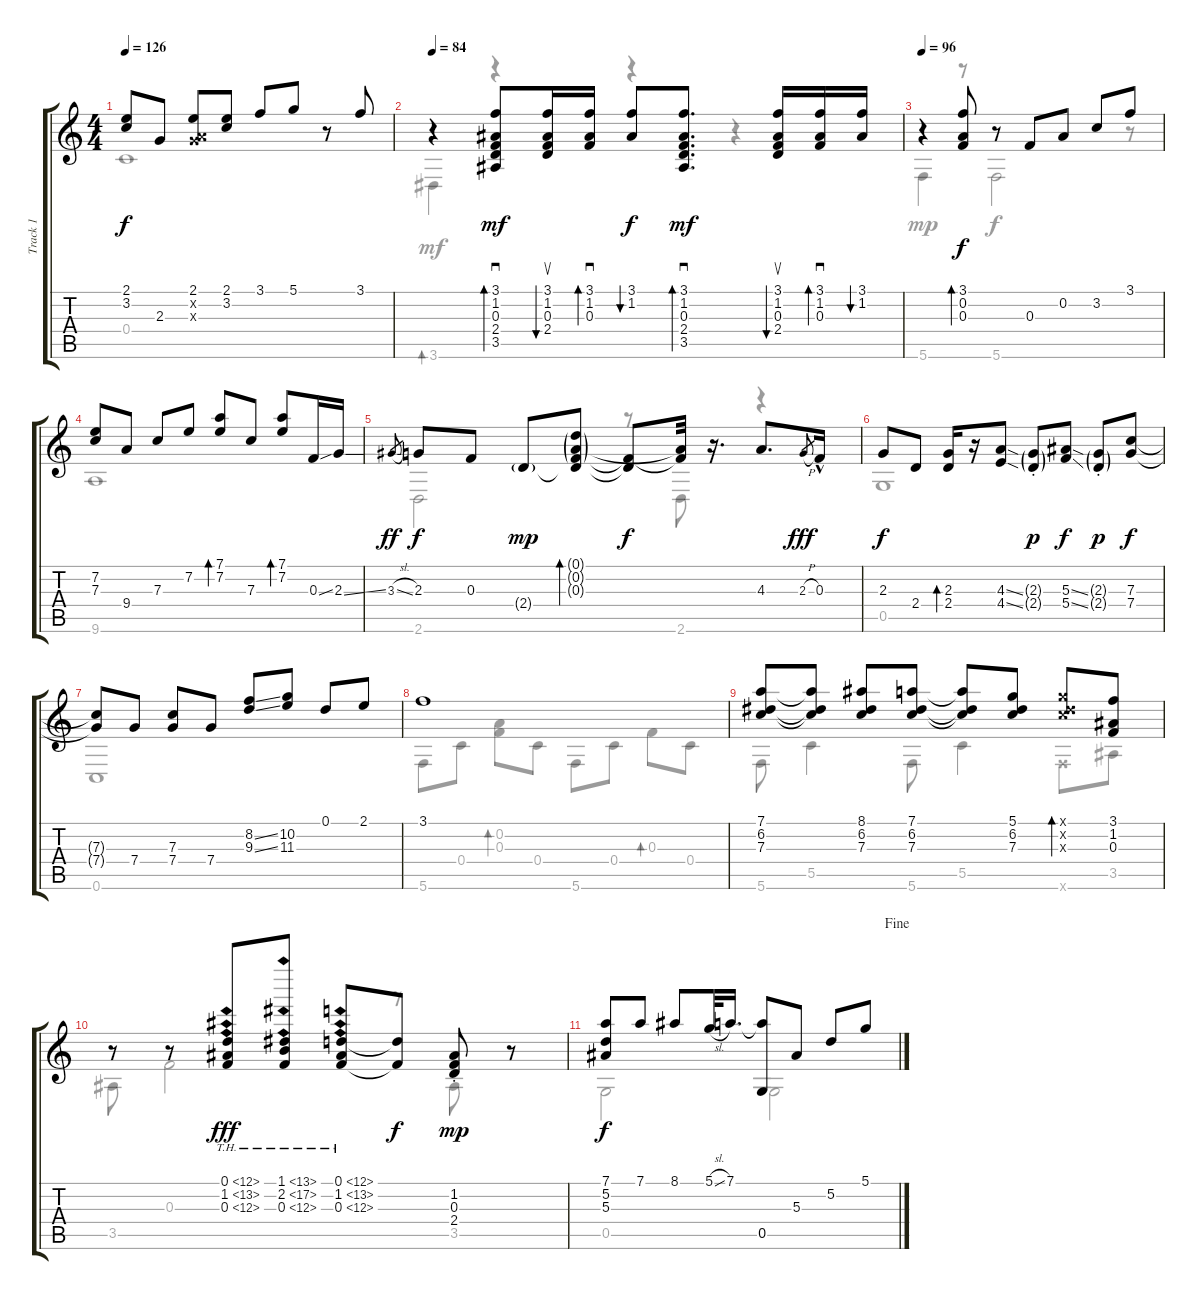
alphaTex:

\track ("Track 1" "Track 1") {instrument acousticguitarsteel}
\staff {score tabs}
\tuning (D4 A3 F3 C3 G2 C2) {hide}
\voice
\ts (4 4)
\tempo 126
\clef g2
\ks c
(2.1 3.2).8{dy f} 2.3.8 (2.1 0.2{x} 2.3{x}).8 (2.1 3.2).8 3.1.8 5.1.8 r.8 3.1.8 |
\tempo 84
r.4 (3.1 1.2 0.3 2.4 3.5).8{sd bd 30 dy mf} (3.1 1.2 0.3 2.4).16{su bu 30} (3.1 1.2 0.3).16{sd bd 30} (3.1 1.2).8{bu 30 dy f} (3.1 1.2 0.3 2.4 3.5).8{d sd bd 30 dy mf} (3.1 1.2 0.3 2.4).16{su bu 30} (3.1 1.2 0.3).16{sd bd 30} (3.1 1.2).16{bu 30} |
\tempo 96
r.4 (3.1 0.2 0.3).8{bd 30 dy f} r.8 0.3.8 0.2.8 3.2.8 3.1.8 |
(7.2 7.3).8 9.4.8 7.3.8 7.2.8 (7.1 7.2).8{bd 60} 7.3.8 (7.1 7.2).8{bd 60} 0.3{ss}.16 2.3{ss}.16 |
3.3{sl}.8{gr dy ff} 2.3.8{dy f} 0.3.8 2.4{g}.8{dy mp} (0.1{g} 0.2{g} 0.3{g} 2.4{t}).8{bd 60} (0.3{t} 2.4{t}).8{dy f} (0.2{t} 0.3{t}).32 r.16{d} 4.3.8{d} 2.3{h}.8{gr dy fff} 0.3{hac}.16 |
2.3.8{dy f} 2.4.8 (2.3 2.4).16{bd 30} r.16 (4.3{ss} 4.4{ss}).8 (2.3{g st} 2.4{g}).8{dy p} (5.3{ss} 5.4{ss}).8{dy f} (2.3{g st} 2.4{g st}).8{dy p} (7.3 7.4).8{dy f} |
(7.3{t} 7.4{t}).8 7.4.8 (7.3 7.4).8 7.4.8 (8.2{ss} 9.3{ss}).8 (10.2 11.3).8 0.1.8 2.1.8 |
3.1.1 |
(7.1 6.2 7.3).8 (7.1{t} 6.2{t} 7.3{t}).8 (8.1 6.2 7.3).8 (7.1 6.2 7.3).8 (7.1{t} 6.2{t} 7.3{t}).8 (5.1 6.2 7.3).8 (5.1{x} 6.2{x} 7.3{x}).8{bd 60} (3.1 1.2 0.3).8 |
r.8 r.8 (0.1{th 12} 1.2{th 12} 0.3{th 12}).8{dy fff} (1.1{th 12} 2.2{th 15} 0.3{th 12}).8 (0.1{th 12} 1.2{th 12} 0.3{th 12}).8 (0.1{t} 0.3{t}).8{dy f} (1.2{st} 0.3{st} 2.4{st}).8{dy mp} r.8 |
\jump fine
(7.1 5.2 5.3).8{dy f volume 2} 7.1.8 8.1.8 5.1{sl}.32 7.1.16{d} (7.1{t} 0.5).8 5.3.8 5.2.8 5.1.8 |
|
|
\voice
\clef g2
\ottava regular
\simile none
\ks c
0.4.1{dy f} |
3.6.4{bd 480 dy mf} r.4 r.4 r.4 |
5.6.4{dy mp} r.8 5.6.2{dy f} r.8 |
9.6.1 |
2.6.2 r.8 2.6.8 r.4 |
0.5.1 |
0.6.1 |
5.6.8 0.4.8 (0.2 0.3).8{bd 60} 0.4.8 5.6.8 0.4.8 0.3.8{bd 60} 0.4.8 |
5.6.8 5.5.4 5.6.8 5.5.4 5.6{x}.8 3.5.8 |
3.5.8 0.3.2 r.8 3.5.8 r.8 |
0.5.2 0.5.2 |
|
|
